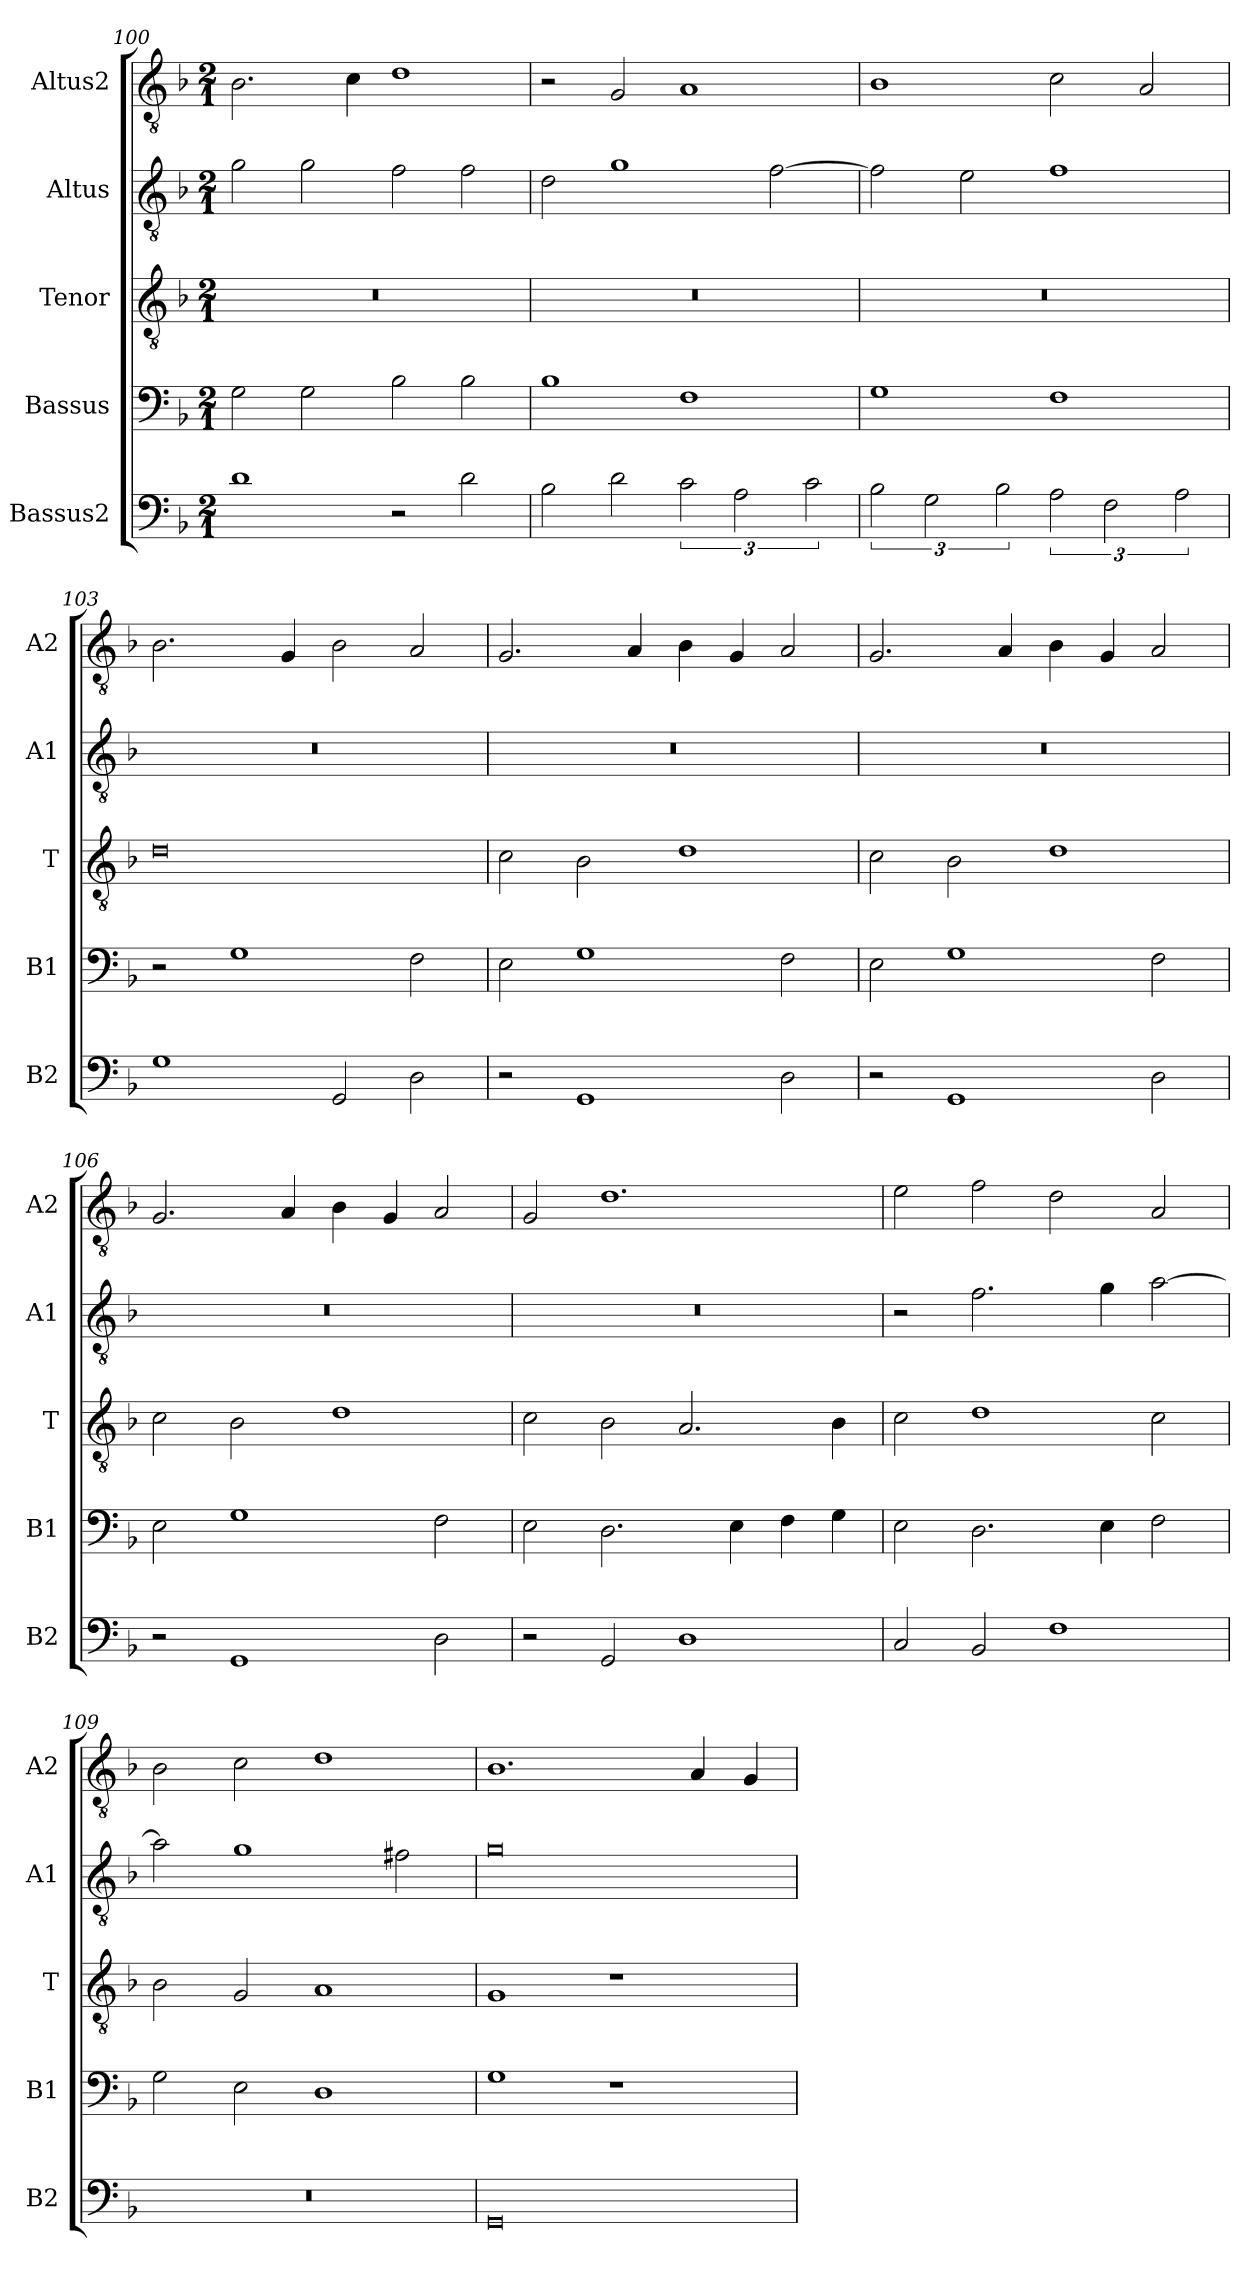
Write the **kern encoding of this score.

**kern	**kern	**kern	**kern	**kern
*part5	*part4	*part3	*part2	*part1
*staff5	*staff4	*staff3	*staff2	*staff1
*I"Bassus2	*I"Bassus	*I"Tenor	*I"Altus	*I"Altus2
*I'B2	*I'B1	*I'T	*I'A1	*I'A2
*clefF4	*clefF4	*clefGv2	*clefGv2	*clefGv2
*k[b-]	*k[b-]	*k[b-]	*k[b-]	*k[b-]
*M2/1	*M2/1	*M2/1	*M2/1	*M2/1
=100	=100	=100	=100	=100
1d	2G\	0r	2g\	2.B-\
.	2G\	.	2g\	.
.	.	.	.	4c\
2r	2B-\	.	2f\	1d
2d\	2B-\	.	2f\	.
=101	=101	=101	=101	=101
2B-\	1B-	0r	2d\	2r
2d\	.	.	1g	2G/
3c\	1F	.	.	1A
3A\	.	.	.	.
.	.	.	[2f\	.
3c\	.	.	.	.
=102	=102	=102	=102	=102
3B-\	1G	0r	2f\]	1B-
3G\	.	.	.	.
.	.	.	2e\	.
3B-\	.	.	.	.
3A\	1F	.	1f	2c\
3F\	.	.	.	.
.	.	.	.	2A/
3A\	.	.	.	.
=103	=103	=103	=103	=103
1G	2r	0d	0r	2.B-\
.	1G	.	.	.
.	.	.	.	4G/
2GG/	.	.	.	2B-\
2D\	2F\	.	.	2A/
=104	=104	=104	=104	=104
2r	2E\	2c\	0r	2.G/
1GG	1G	2B-\	.	.
.	.	.	.	4A/
.	.	1d	.	4B-\
.	.	.	.	4G/
2D\	2F\	.	.	2A/
=105	=105	=105	=105	=105
2r	2E\	2c\	0r	2.G/
1GG	1G	2B-\	.	.
.	.	.	.	4A/
.	.	1d	.	4B-\
.	.	.	.	4G/
2D\	2F\	.	.	2A/
=106	=106	=106	=106	=106
2r	2E\	2c\	0r	2.G/
1GG	1G	2B-\	.	.
.	.	.	.	4A/
.	.	1d	.	4B-\
.	.	.	.	4G/
2D\	2F\	.	.	2A/
=107	=107	=107	=107	=107
2r	2E\	2c\	0r	2G/
2GG/	2.D\	2B-\	.	1.d
1D	.	2.A/	.	.
.	4E\	.	.	.
.	4F\	.	.	.
.	4G\	4B-\	.	.
=108	=108	=108	=108	=108
2C/	2E\	2c\	2r	2e\
2BB-/	2.D\	1d	2.f\	2f\
1F	.	.	.	2d\
.	4E\	.	4g\	.
.	2F\	2c\	[2a\	2A/
=109	=109	=109	=109	=109
0r	2G\	2B-\	2a\]	2B-\
.	2E\	2G/	1g	2c\
.	1D	1A	.	1d
.	.	.	2f#X\	.
=110	=110	=110	=110	=110
0GG	1G	1G	0g	1.B-
.	1r	1r	.	.
.	.	.	.	4A/
.	.	.	.	4G/
=	=	=	=	=
*-	*-	*-	*-	*-
